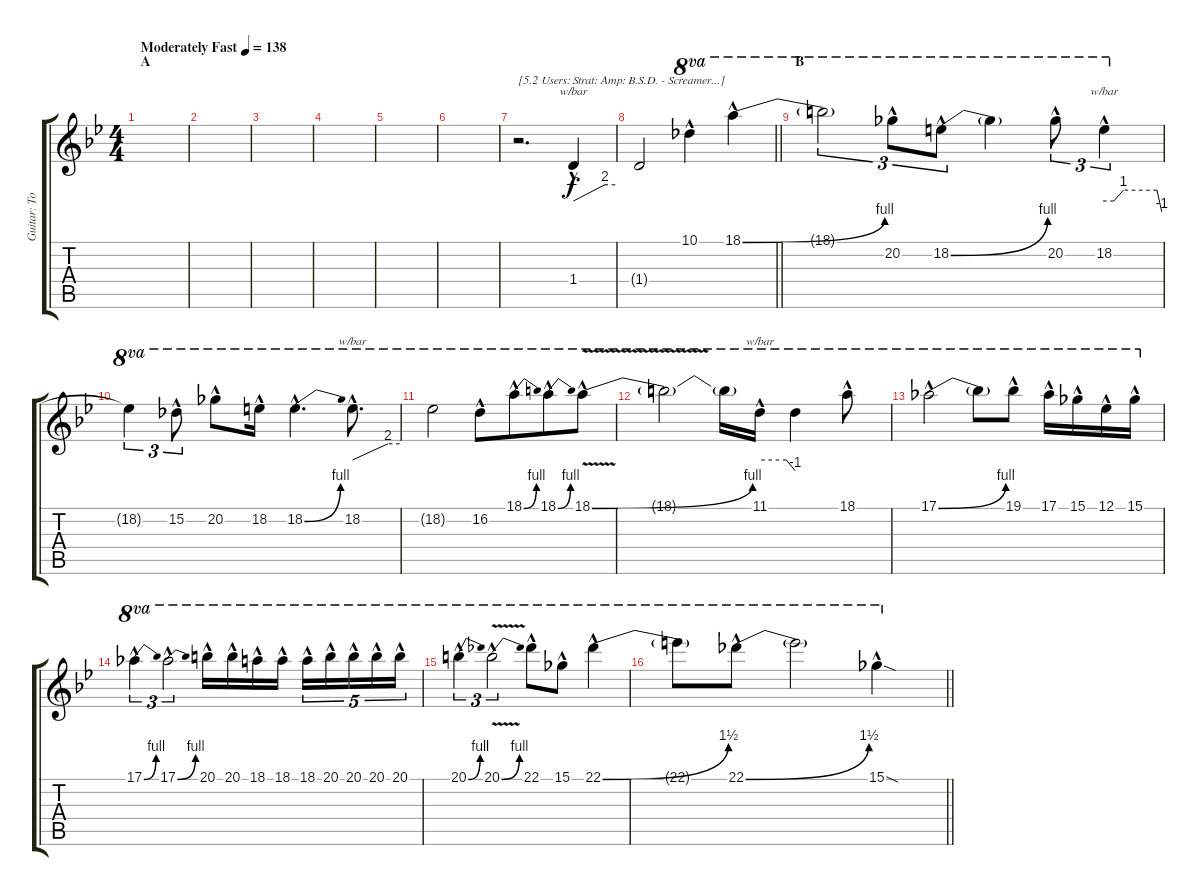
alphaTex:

\track ("Guitar: Tony" "Guitar: To") {instrument overdrivenguitar}
\staff {score tabs}
\tuning (Eb4 Bb3 Gb3 Db3 Ab2 Eb2) {hide}
\ts (4 4)
\section ("" "A")
\tempo (138 "Moderately Fast")
\clef g2
\ks bb
|
|
|
|
|
|
r.2{d txt "[5.2 Users: Strat: Amp: B.S.D. - Screamer...]"} 1.4{hac}.4{tbe (custom default 0 0 45 8 60 8)} |
\barLineRight lightlight
1.4{t}.2 10.1{hac}.4{ot 8va} 18.1{be (bend 0 0 60 4) hac}.4{ot 8va} |
\section ("" "B")
18.1{t}.2{tu (3 2) ot 8va} 20.2{hac}.8{tu (3 2) ot 8va} 18.2{be (bend 0 0 60 4) hac}.8{tu (3 2) ot 8va} 18.2{t}.4{ot 8va} 20.2{hac}.8{tu (3 2) ot 8va} 18.2{hac}.4{tu (3 2) tbe (custom default 0 0 10 0 20 4 55 4 60 -4) ot 8va} |
18.2{t}.4{tu (3 2) ot 8va} 15.2{hac}.8{tu (3 2) ot 8va} 20.2{hac}.8{ot 8va} 18.2{hac}.16{ot 8va} 18.2{be (bend 0 0 60 4) hac}.4{d ot 8va} 18.2{hac}.8{d tbe (custom default 0 0 45 8 60 8) ot 8va} |
18.2{t}.2{ot 8va} 16.2{hac}.8{ot 8va} 18.1{be (bend 0 0 60 4) hac}.8{ot 8va beam merge} 18.1{be (bend 0 0 60 4) hac}.8{ot 8va} 18.1{be (bend 0 0 60 4) v hac}.8{ot 8va} |
18.1{t}.2{ot 8va} 18.1{t}.16{ot 8va} 11.1{hac}.16{tbe (custom default 0 0 45 0 60 -4) ot 8va} 11.1{t}.4{ot 8va} 18.1{hac}.8{ot 8va} |
17.1{be (bend 0 0 60 4) hac}.2{ot 8va} 17.1{t}.8{ot 8va} 19.1{hac}.8{ot 8va} 17.1{hac}.16{ot 8va} 15.1{hac}.16{ot 8va} 12.1{hac}.16{ot 8va} 15.1{hac}.16{ot 8va} |
17.1{be (bend 0 0 60 4) hac}.4{tu (3 2) ot 8va} 17.1{be (bend 0 0 60 4) hac}.2{tu (3 2) ot 8va} 20.1{hac}.16{ot 8va} 20.1{hac}.16{ot 8va} 18.1{hac}.16{ot 8va} 18.1{hac}.16{ot 8va} 18.1{hac}.16{tu (5 4) ot 8va} 20.1{hac}.16{tu (5 4) ot 8va} 20.1{hac}.16{tu (5 4) ot 8va} 20.1{hac}.16{tu (5 4) ot 8va} 20.1{hac}.16{tu (5 4) ot 8va} |
20.1{be (bend 0 0 60 4) hac}.4{tu (3 2) ot 8va} 20.1{be (bend 0 0 60 4) v hac}.2{tu (3 2) ot 8va} 22.1{hac}.8{ot 8va} 15.1{hac}.8{ot 8va} 22.1{be (bend 0 0 60 6) hac}.4{ot 8va} |
\barLineRight lightlight
22.1{t}.8{ot 8va} 22.1{be (bend 0 0 60 6) hac}.8{ot 8va} 22.1{t}.2{ot 8va} 15.1{sod hac}.4{ot 8va}
